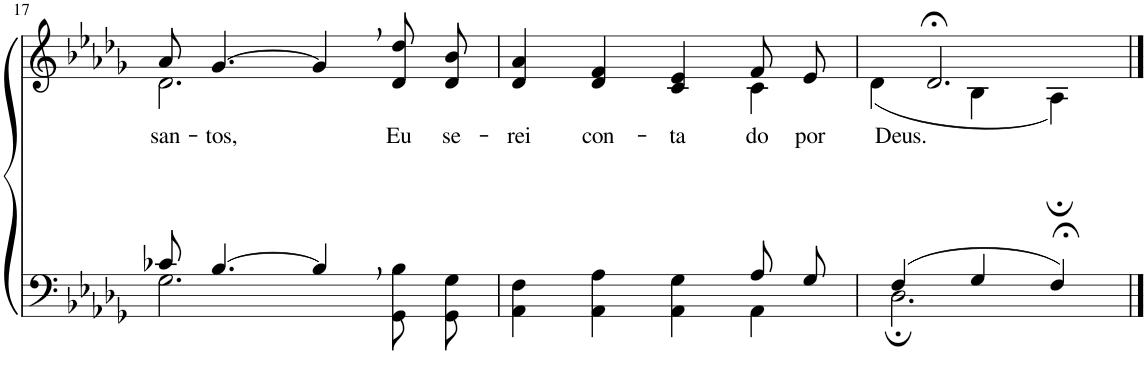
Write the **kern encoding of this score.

**kern	**kern	**text
*part2	*part1	*part1
*staff2	*staff1	*staff1
*I"Parte III e IV	*I"Parte I e II	*
!!LO:PB:g=z
*clefF4	*clefG2	*
*Trd-1c-2	*Trd-1c-2	*
*k[b-e-a-d-g-]	*k[b-e-a-d-g-]	*
*M4/4	*M4/4	*
=17	=17	=17
*^	*^	*
!	!	!	!	!LO:LY:b
8c-X/	2.G-\	8a-/	2.d-\	-san-
!	!	!	!	!LO:LY:b
[4.B-/	.	[4.g-/	.	-tos,
4B-,/]	.	4g-,/]	.	.
!	!	!	!	!LO:LY:b
4ryy	8GG-/ 8B-/L	8d-/ 8dd-/L	4ryy	Eu
!	!	!	!	!LO:LY:b
.	8GG-/ 8G-/J	8d-/ 8b-/J	.	se-
=18	=18	=18	=18	=18
!	!	!	!	!LO:LY:b
2.ryy	4AA-\ 4F\	4d-/ 4a-/	2.ryy	-rei
!	!	!	!	!LO:LY:b
.	4AA-\ 4A-\	4d-/ 4f/	.	con-
!	!	!	!	!LO:LY:b
.	4AA-\ 4G-\	4c/ 4e-/	.	-ta-
!	!	!	!	!LO:LY:b
8A-/L	4AA-\	8f/L	4c\	-do
!	!	!	!	!LO:LY:b
8G-/J	.	8e-/J	.	por
=19	=19	=19	=19	=19
!	!	!	!	!LO:LY:b
(4F/	2.D-;\	2.d-;</	(4d-\	Deus.
4G-/	.	.	4B-\	.
4F;</)	.	.	4A-;\)	.
*v	*v	*	*	*
*	*v	*v	*
==	==	==
*-	*-	*-
